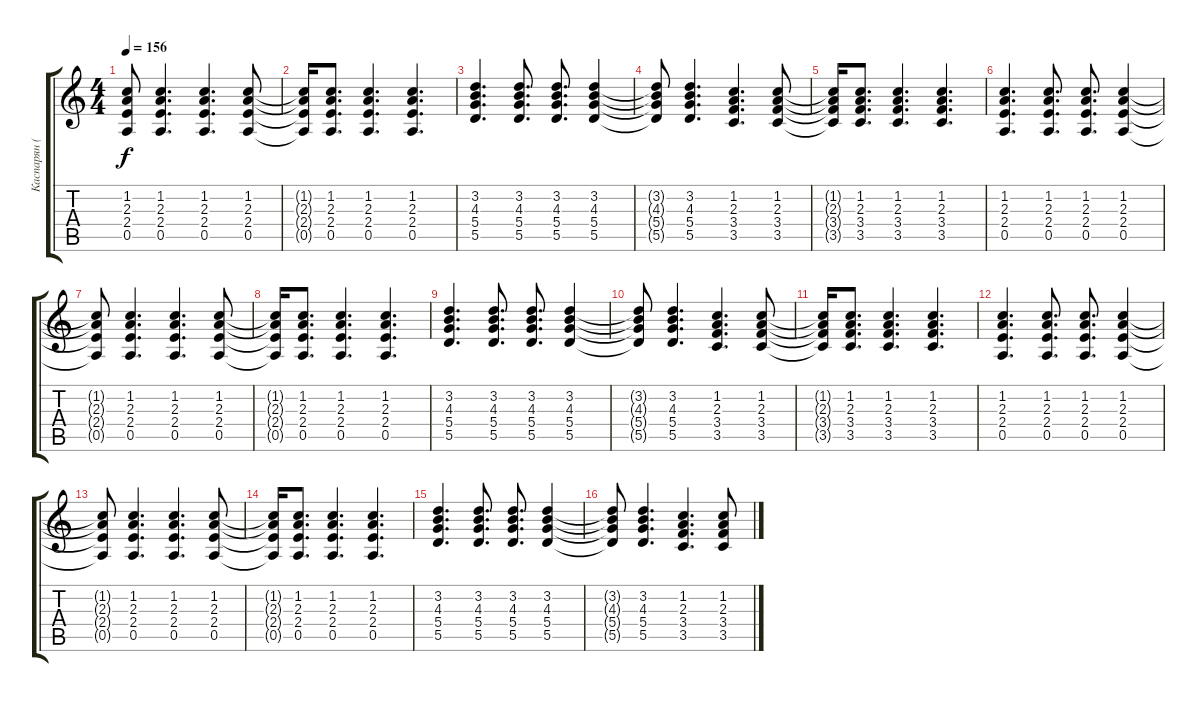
\track ("Каспарян (Ритм)" "Каспарян (") {instrument acousticguitarnylon}
\staff {score tabs}
\tuning (E4 B3 G3 D3 A2 E2) {hide}
\ts (4 4)
\tempo 156
\clef g2
\ks c
(1.2{t} 2.3{t} 2.4{t} 0.5{t}).8{dy f} (1.2 2.3 2.4 0.5).4{d} (1.2 2.3 2.4 0.5).4{d} (1.2 2.3 2.4 0.5).8 |
(1.2{t} 2.3{t} 2.4{t} 0.5{t}).16 (1.2 2.3 2.4 0.5).8{d} (1.2 2.3 2.4 0.5).4{d} (1.2 2.3 2.4 0.5).4{d} |
(3.2 4.3 5.4 5.5).4{d} (3.2 4.3 5.4 5.5).8{d} (3.2 4.3 5.4 5.5).8{d} (3.2 4.3 5.4 5.5).4 |
(3.2{t} 4.3{t} 5.4{t} 5.5{t}).8 (3.2 4.3 5.4 5.5).4{d} (1.2 2.3 3.4 3.5).4{d} (1.2 2.3 3.4 3.5).8 |
(1.2{t} 2.3{t} 3.4{t} 3.5{t}).16 (1.2 2.3 3.4 3.5).8{d} (1.2 2.3 3.4 3.5).4{d} (1.2 2.3 3.4 3.5).4{d} |
(1.2 2.3 2.4 0.5).4{d} (1.2 2.3 2.4 0.5).8{d} (1.2 2.3 2.4 0.5).8{d} (1.2 2.3 2.4 0.5).4 |
(1.2{t} 2.3{t} 2.4{t} 0.5{t}).8 (1.2 2.3 2.4 0.5).4{d} (1.2 2.3 2.4 0.5).4{d} (1.2 2.3 2.4 0.5).8 |
(1.2{t} 2.3{t} 2.4{t} 0.5{t}).16 (1.2 2.3 2.4 0.5).8{d} (1.2 2.3 2.4 0.5).4{d} (1.2 2.3 2.4 0.5).4{d} |
(3.2 4.3 5.4 5.5).4{d} (3.2 4.3 5.4 5.5).8{d} (3.2 4.3 5.4 5.5).8{d} (3.2 4.3 5.4 5.5).4 |
(3.2{t} 4.3{t} 5.4{t} 5.5{t}).8 (3.2 4.3 5.4 5.5).4{d} (1.2 2.3 3.4 3.5).4{d} (1.2 2.3 3.4 3.5).8 |
(1.2{t} 2.3{t} 3.4{t} 3.5{t}).16 (1.2 2.3 3.4 3.5).8{d} (1.2 2.3 3.4 3.5).4{d} (1.2 2.3 3.4 3.5).4{d} |
(1.2 2.3 2.4 0.5).4{d} (1.2 2.3 2.4 0.5).8{d} (1.2 2.3 2.4 0.5).8{d} (1.2 2.3 2.4 0.5).4 |
(1.2{t} 2.3{t} 2.4{t} 0.5{t}).8 (1.2 2.3 2.4 0.5).4{d} (1.2 2.3 2.4 0.5).4{d} (1.2 2.3 2.4 0.5).8 |
(1.2{t} 2.3{t} 2.4{t} 0.5{t}).16 (1.2 2.3 2.4 0.5).8{d} (1.2 2.3 2.4 0.5).4{d} (1.2 2.3 2.4 0.5).4{d} |
(3.2 4.3 5.4 5.5).4{d} (3.2 4.3 5.4 5.5).8{d} (3.2 4.3 5.4 5.5).8{d} (3.2 4.3 5.4 5.5).4 |
(3.2{t} 4.3{t} 5.4{t} 5.5{t}).8 (3.2 4.3 5.4 5.5).4{d} (1.2 2.3 3.4 3.5).4{d} (1.2 2.3 3.4 3.5).8
